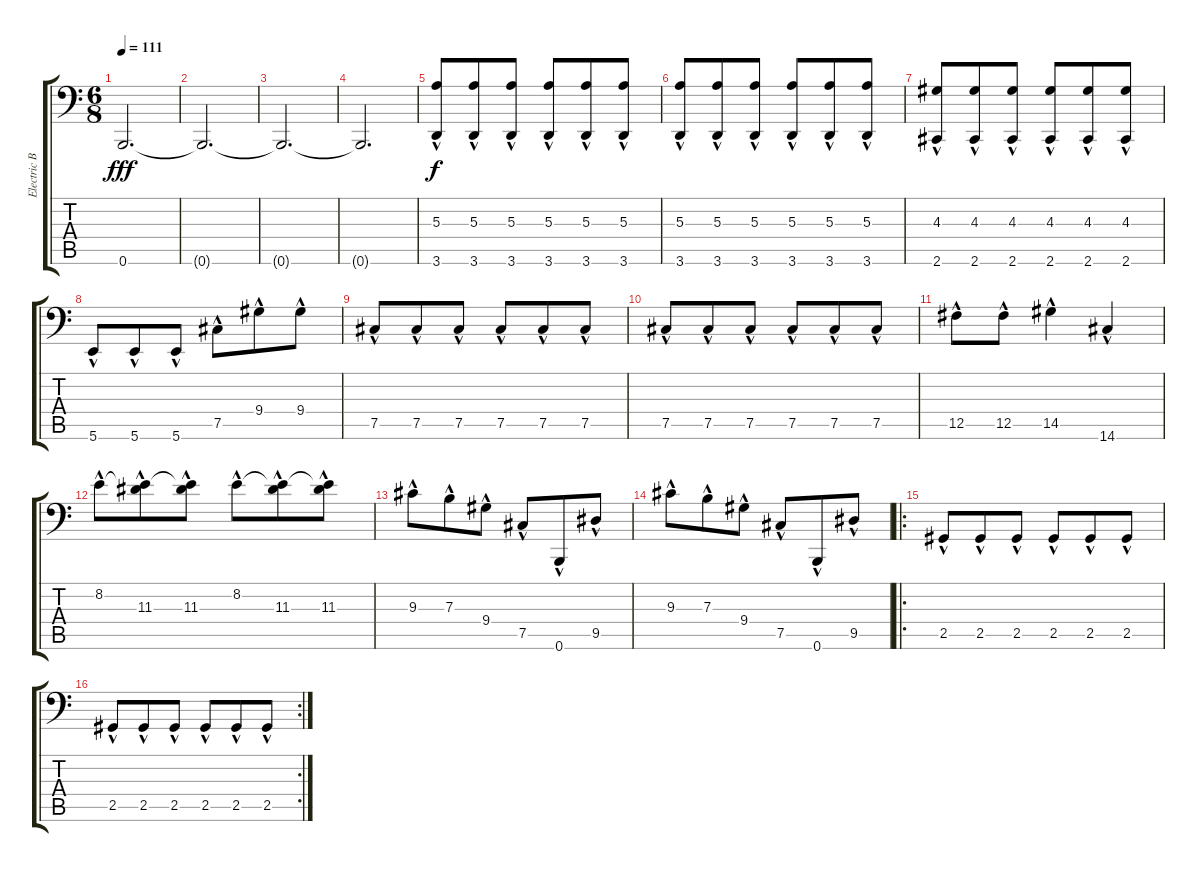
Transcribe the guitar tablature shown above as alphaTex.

\track ("Electric Bass" "Electric B") {instrument electricbassfinger}
\staff {score tabs}
\tuning (Db3 Ab2 E2 B1 Gb1 B0) {hide}
\ts (6 8)
\tempo 111
\clef f4
\ks c
0.6{t}.2{d dy fff} |
0.6{t}.2{d} |
0.6{t}.2{d} |
0.6{t}.2{d} |
(5.3{hac} 3.6{hac}).8{dy f} (5.3{hac} 3.6{hac}).8 (5.3{hac} 3.6{hac}).8 (5.3{hac} 3.6{hac}).8 (5.3{hac} 3.6{hac}).8 (5.3{hac} 3.6{hac}).8 |
(5.3{hac} 3.6{hac}).8 (5.3{hac} 3.6{hac}).8 (5.3{hac} 3.6{hac}).8 (5.3{hac} 3.6{hac}).8 (5.3{hac} 3.6{hac}).8 (5.3{hac} 3.6{hac}).8 |
(4.3{hac} 2.6{hac}).8 (4.3{hac} 2.6{hac}).8 (4.3{hac} 2.6{hac}).8 (4.3{hac} 2.6{hac}).8 (4.3{hac} 2.6{hac}).8 (4.3{hac} 2.6{hac}).8 |
5.6{hac}.8 5.6{hac}.8 5.6{hac}.8 7.5{hac}.8 9.4{hac}.8 9.4{hac}.8 |
7.5{hac}.8 7.5{hac}.8 7.5{hac}.8 7.5{hac}.8 7.5{hac}.8 7.5{hac}.8 |
7.5{hac}.8 7.5{hac}.8 7.5{hac}.8 7.5{hac}.8 7.5{hac}.8 7.5{hac}.8 |
12.5{hac}.8 12.5{hac}.8 14.5{hac}.4 14.6{hac}.4 |
8.2{hac}.8 (8.2{hac t} 11.3{hac}).8 (8.2{hac t} 11.3{hac}).8 8.2{hac}.8 (8.2{hac t} 11.3{hac}).8 (8.2{hac t} 11.3{hac}).8 |
9.3{hac}.8 7.3{hac}.8 9.4{hac}.8 7.5{hac}.8 0.6{hac}.8 9.5{hac}.8 |
9.3{hac}.8 7.3{hac}.8 9.4{hac}.8 7.5{hac}.8 0.6{hac}.8 9.5{hac}.8 |
\ro
2.5{hac}.8 2.5{hac}.8 2.5{hac}.8 2.5{hac}.8 2.5{hac}.8 2.5{hac}.8 |
\rc 2
2.5{hac}.8 2.5{hac}.8 2.5{hac}.8 2.5{hac}.8 2.5{hac}.8 2.5{hac}.8
